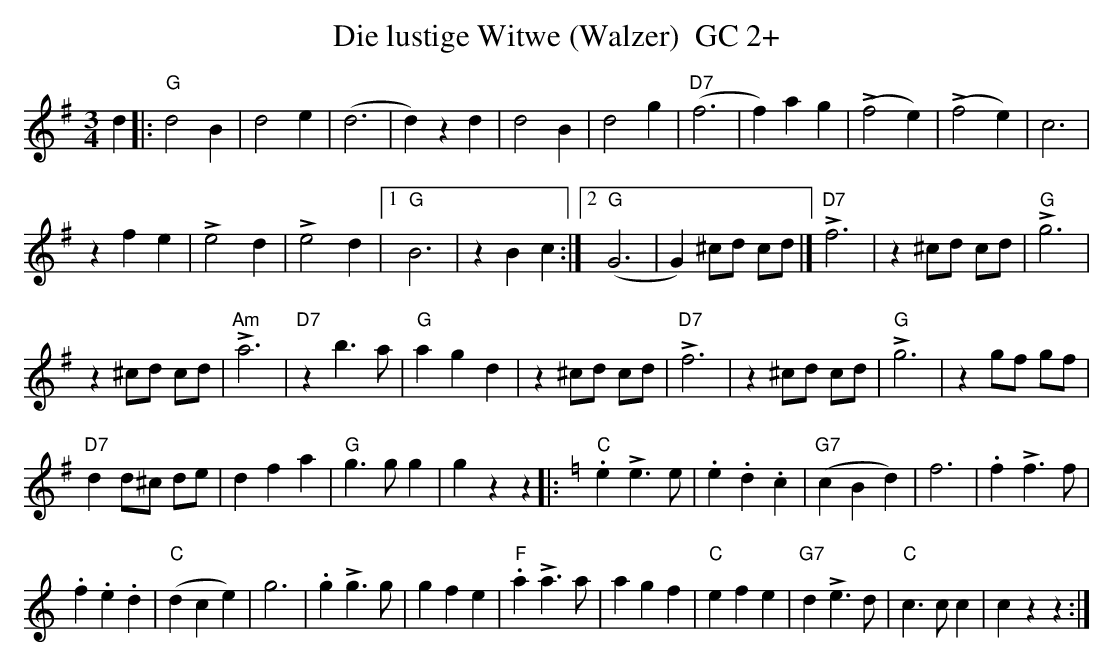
X:1
T:Die lustige Witwe (Walzer)  GC 2+
M:3/4
L:1/4
K:G %%MIDI gchordon
d |: "G"d2B | d2e | (d3 | d)zd | d2B | d2g | "D7"(f3 | f)ag | (!>!f2e) | \
(!>!f2e) | c3 |
zfe | !>!e2d | !>!e2d |1 "G"B3 | zBc :|2 ("G"G3 | G)^c/2d/2 c/2d/2 |] \
!>!"D7"f3 | z^c/2d/2 c/2d/2 | !>!"G"g3 |
z^c/2d/2 c/2d/2 | !>!"Am"a3 | "D7"zb>a | "G"agd | z^c/2d/2 c/2d/2 | \
!>!"D7"f3 | z^c/2d/2 c/2d/2 | !>!"G"g3 | zg/2f/2 g/2f/2 |
"D7"dd/2^c/2 d/2e/2 | dfa | "G"g>gg | gzz \
|: [K:C]"C".e!>!e>e | .e.d.c | "G7"(cBd) | f3 | .f!>!f>f |
.f.e.d | "C"(dce) | g3 | .g!>!g>g | \
gfe | "F".a!>!a>a | agf | "C"efe | "G7"d!>!e>d | "C"c>cc | czz :|
